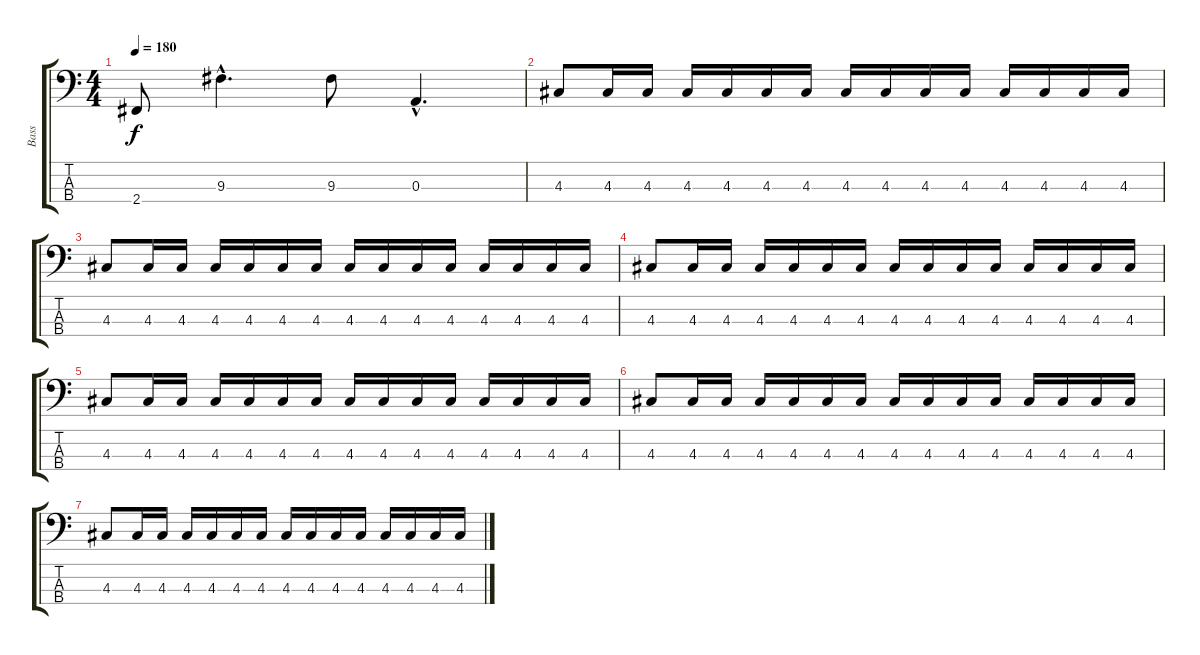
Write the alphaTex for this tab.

\track ("Bass" "Bass") {instrument electricbasspick}
\staff {score tabs}
\tuning (G2 D2 A1 E1) {hide}
\ts (4 4)
\tempo 180
\clef f4
\ks c
2.4.8{dy f volume 12} 9.3{hac}.4{d} 9.3.8 0.3{hac}.4{d} |
4.3.8{volume 10} 4.3.16 4.3.16 4.3.16 4.3.16 4.3.16 4.3.16 4.3.16 4.3.16 4.3.16 4.3.16 4.3.16 4.3.16 4.3.16 4.3.16 |
4.3.8{volume 8} 4.3.16 4.3.16 4.3.16 4.3.16 4.3.16 4.3.16 4.3.16 4.3.16 4.3.16 4.3.16 4.3.16 4.3.16 4.3.16 4.3.16 |
4.3.8{volume 6} 4.3.16 4.3.16 4.3.16 4.3.16 4.3.16 4.3.16 4.3.16 4.3.16 4.3.16 4.3.16 4.3.16 4.3.16 4.3.16 4.3.16 |
4.3.8{volume 4} 4.3.16 4.3.16 4.3.16 4.3.16 4.3.16 4.3.16 4.3.16 4.3.16 4.3.16 4.3.16 4.3.16 4.3.16 4.3.16 4.3.16 |
4.3.8{volume 2} 4.3.16 4.3.16 4.3.16 4.3.16 4.3.16 4.3.16 4.3.16 4.3.16 4.3.16 4.3.16 4.3.16 4.3.16 4.3.16 4.3.16 |
4.3.8{volume 0} 4.3.16 4.3.16 4.3.16 4.3.16 4.3.16 4.3.16 4.3.16 4.3.16 4.3.16 4.3.16 4.3.16 4.3.16 4.3.16 4.3.16
